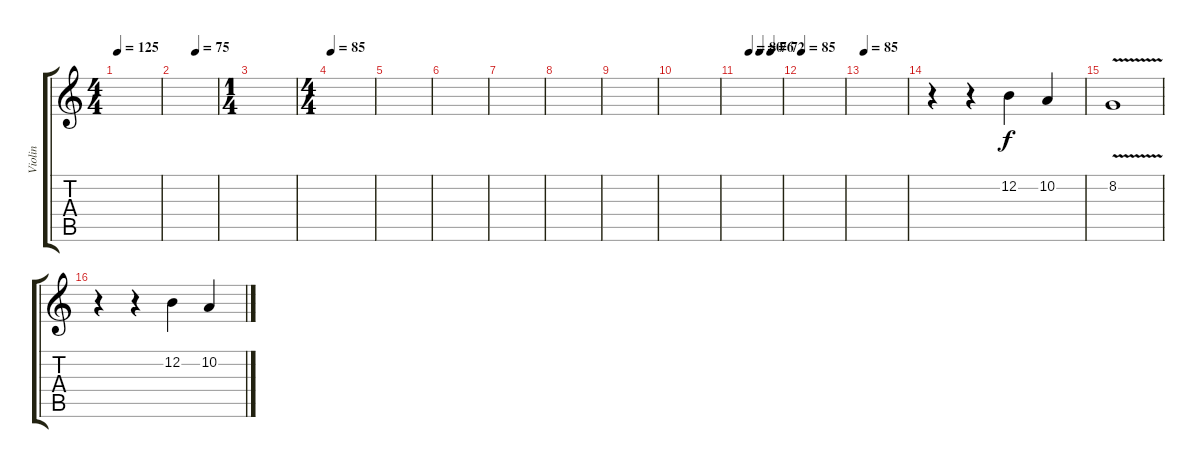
\track ("Violin" "Violin") {instrument stringensemble2}
\staff {score tabs}
\tuning (E4 B3 G3 D3 A2 E2) {hide}
\ts (4 4)
\tempo 125
\tempo 85
\tempo 125
\clef g2
\ks c
|
\tempo (75 0.5)
|
\ts (1 4)
|
\ts (4 4)
\tempo 85
|
|
|
|
|
|
|
\tempo (80 0.25)
\tempo (76 0.5)
\tempo (72 0.75)
|
\tempo 85
|
\tempo 85
|
r.4 r.4 12.2.4 10.2.4 |
8.2{v}.1 |
r.4 r.4 12.2.4 10.2.4
